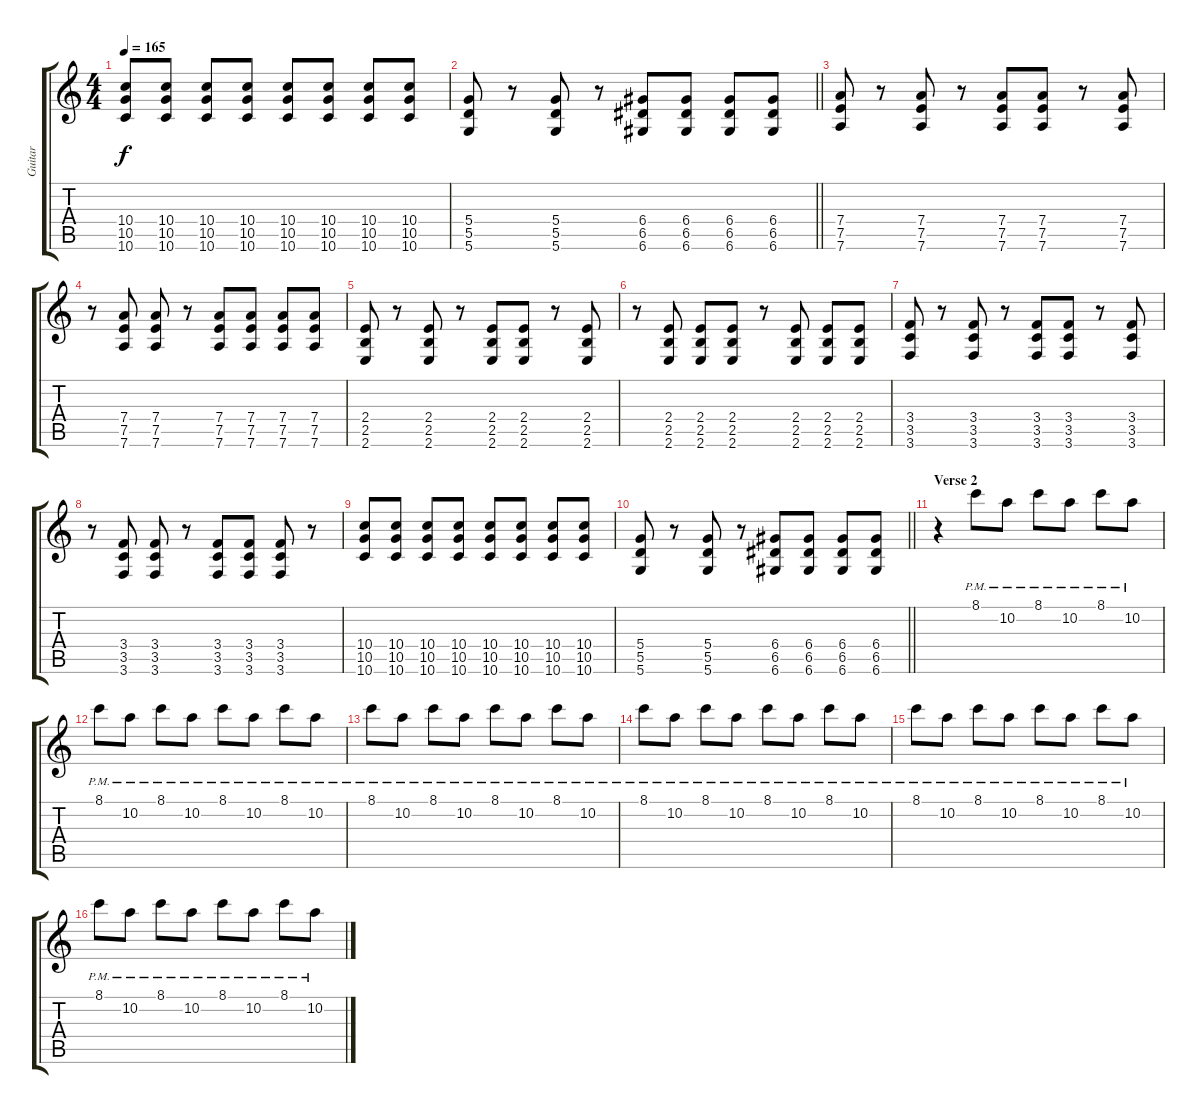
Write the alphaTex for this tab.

\track ("Guitar" "Guitar") {instrument overdrivenguitar}
\staff {score tabs}
\tuning (E4 B3 G3 D3 A2 D2) {hide}
\ts (4 4)
\tempo 165
\clef g2
\ks c
(10.4 10.5 10.6).8{dy f} (10.4 10.5 10.6).8 (10.4 10.5 10.6).8 (10.4 10.5 10.6).8 (10.4 10.5 10.6).8 (10.4 10.5 10.6).8 (10.4 10.5 10.6).8 (10.4 10.5 10.6).8 |
\barLineRight lightlight
(5.4 5.5 5.6).8 r.8 (5.4 5.5 5.6).8 r.8 (6.4 6.5 6.6).8 (6.4 6.5 6.6).8 (6.4 6.5 6.6).8 (6.4 6.5 6.6).8 |
(7.4 7.5 7.6).8 r.8 (7.4 7.5 7.6).8 r.8 (7.4 7.5 7.6).8 (7.4 7.5 7.6).8 r.8 (7.4 7.5 7.6).8 |
r.8 (7.4 7.5 7.6).8 (7.4 7.5 7.6).8 r.8 (7.4 7.5 7.6).8 (7.4 7.5 7.6).8 (7.4 7.5 7.6).8 (7.4 7.5 7.6).8 |
(2.4 2.5 2.6).8 r.8 (2.4 2.5 2.6).8 r.8 (2.4 2.5 2.6).8 (2.4 2.5 2.6).8 r.8 (2.4 2.5 2.6).8 |
r.8 (2.4 2.5 2.6).8 (2.4 2.5 2.6).8 (2.4 2.5 2.6).8 r.8 (2.4 2.5 2.6).8 (2.4 2.5 2.6).8 (2.4 2.5 2.6).8 |
(3.4 3.5 3.6).8 r.8 (3.4 3.5 3.6).8 r.8 (3.4 3.5 3.6).8 (3.4 3.5 3.6).8 r.8 (3.4 3.5 3.6).8 |
r.8 (3.4 3.5 3.6).8 (3.4 3.5 3.6).8 r.8 (3.4 3.5 3.6).8 (3.4 3.5 3.6).8 (3.4 3.5 3.6).8 r.8 |
(10.4 10.5 10.6).8 (10.4 10.5 10.6).8 (10.4 10.5 10.6).8 (10.4 10.5 10.6).8 (10.4 10.5 10.6).8 (10.4 10.5 10.6).8 (10.4 10.5 10.6).8 (10.4 10.5 10.6).8 |
\barLineRight lightlight
(5.4 5.5 5.6).8 r.8 (5.4 5.5 5.6).8 r.8 (6.4 6.5 6.6).8 (6.4 6.5 6.6).8 (6.4 6.5 6.6).8 (6.4 6.5 6.6).8 |
\section ("" "Verse 2")
r.4 8.1{pm}.8 10.2{pm}.8 8.1{pm}.8 10.2{pm}.8 8.1{pm}.8 10.2{pm}.8 |
8.1{pm}.8 10.2{pm}.8 8.1{pm}.8 10.2{pm}.8 8.1{pm}.8 10.2{pm}.8 8.1{pm}.8 10.2{pm}.8 |
8.1{pm}.8 10.2{pm}.8 8.1{pm}.8 10.2{pm}.8 8.1{pm}.8 10.2{pm}.8 8.1{pm}.8 10.2{pm}.8 |
8.1{pm}.8 10.2{pm}.8 8.1{pm}.8 10.2{pm}.8 8.1{pm}.8 10.2{pm}.8 8.1{pm}.8 10.2{pm}.8 |
8.1{pm}.8 10.2{pm}.8 8.1{pm}.8 10.2{pm}.8 8.1{pm}.8 10.2{pm}.8 8.1{pm}.8 10.2{pm}.8 |
8.1{pm}.8 10.2{pm}.8 8.1{pm}.8 10.2{pm}.8 8.1{pm}.8 10.2{pm}.8 8.1{pm}.8 10.2{pm}.8
